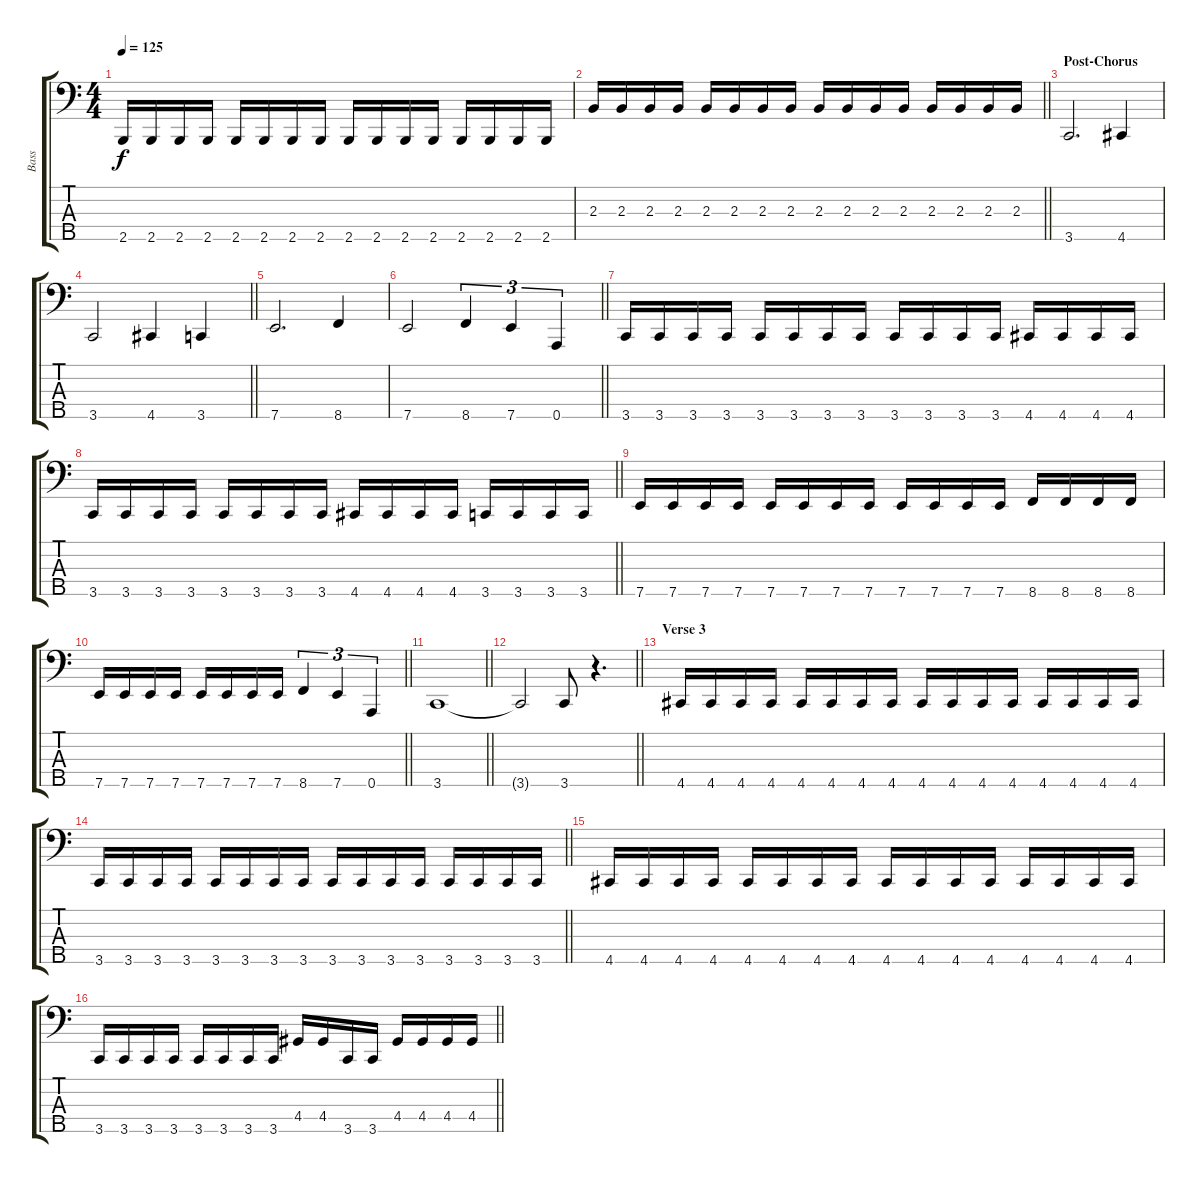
\track ("Bass" "Bass") {instrument electricbasspick}
\staff {score tabs}
\tuning (G2 D2 A1 E1 A0) {hide}
\ts (4 4)
\tempo 125
\clef f4
\ks c
2.5.16{dy f} 2.5.16 2.5.16 2.5.16 2.5.16 2.5.16 2.5.16 2.5.16 2.5.16 2.5.16 2.5.16 2.5.16 2.5.16 2.5.16 2.5.16 2.5.16 |
\barLineRight lightlight
2.3.16 2.3.16 2.3.16 2.3.16 2.3.16 2.3.16 2.3.16 2.3.16 2.3.16 2.3.16 2.3.16 2.3.16 2.3.16 2.3.16 2.3.16 2.3.16 |
\section ("" "Post-Chorus")
3.5.2{d} 4.5.4 |
\barLineRight lightlight
3.5.2 4.5.4 3.5.4 |
7.5.2{d} 8.5.4 |
\barLineRight lightlight
7.5.2 8.5.4{tu (3 2)} 7.5.4{tu (3 2)} 0.5.4{tu (3 2)} |
3.5.16 3.5.16 3.5.16 3.5.16 3.5.16 3.5.16 3.5.16 3.5.16 3.5.16 3.5.16 3.5.16 3.5.16 4.5.16 4.5.16 4.5.16 4.5.16 |
\barLineRight lightlight
3.5.16 3.5.16 3.5.16 3.5.16 3.5.16 3.5.16 3.5.16 3.5.16 4.5.16 4.5.16 4.5.16 4.5.16 3.5.16 3.5.16 3.5.16 3.5.16 |
7.5.16 7.5.16 7.5.16 7.5.16 7.5.16 7.5.16 7.5.16 7.5.16 7.5.16 7.5.16 7.5.16 7.5.16 8.5.16 8.5.16 8.5.16 8.5.16 |
\barLineRight lightlight
7.5.16 7.5.16 7.5.16 7.5.16 7.5.16 7.5.16 7.5.16 7.5.16 8.5.4{tu (3 2)} 7.5.4{tu (3 2)} 0.5.4{tu (3 2)} |
\barLineRight lightlight
3.5.1 |
\barLineRight lightlight
3.5{t}.2 3.5.8 r.4{d} |
\section ("" "Verse 3")
4.5.16 4.5.16 4.5.16 4.5.16 4.5.16 4.5.16 4.5.16 4.5.16 4.5.16 4.5.16 4.5.16 4.5.16 4.5.16 4.5.16 4.5.16 4.5.16 |
\barLineRight lightlight
3.5.16 3.5.16 3.5.16 3.5.16 3.5.16 3.5.16 3.5.16 3.5.16 3.5.16 3.5.16 3.5.16 3.5.16 3.5.16 3.5.16 3.5.16 3.5.16 |
4.5.16 4.5.16 4.5.16 4.5.16 4.5.16 4.5.16 4.5.16 4.5.16 4.5.16 4.5.16 4.5.16 4.5.16 4.5.16 4.5.16 4.5.16 4.5.16 |
\barLineRight lightlight
3.5.16 3.5.16 3.5.16 3.5.16 3.5.16 3.5.16 3.5.16 3.5.16 4.4.16 4.4.16 3.5.16 3.5.16 4.4.16 4.4.16 4.4.16 4.4.16
